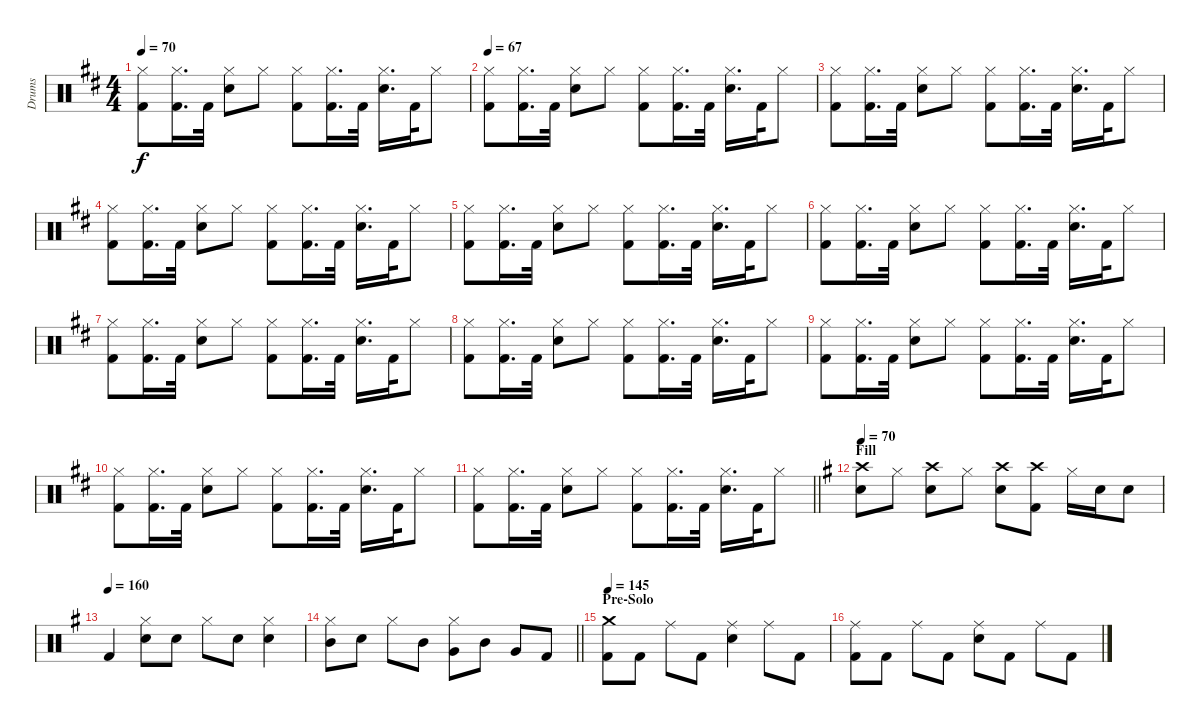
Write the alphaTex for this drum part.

\track ("Drums" "Drums") {instrument percussion}
\staff {score}
\articulation defaults
\ts (4 4)
\tempo 70
\clef neutral
\ks d
("Hi-Hat (closed)" "Kick (hit) 2").8{dy f} ("Hi-Hat (closed)" "Kick (hit) 2").16{d} "Kick (hit) 2".32 ("Hi-Hat (closed)" "Snare (hit) 2").8 "Hi-Hat (closed)".8 ("Hi-Hat (closed)" "Kick (hit) 2").8 ("Hi-Hat (closed)" "Kick (hit) 2").16{d} "Kick (hit) 2".32 ("Hi-Hat (closed)" "Snare (hit) 2").16{d} "Kick (hit) 2".32 "Hi-Hat (closed)".8 |
\tempo 67
("Hi-Hat (closed)" "Kick (hit) 2").8 ("Hi-Hat (closed)" "Kick (hit) 2").16{d} "Kick (hit) 2".32 ("Hi-Hat (closed)" "Snare (hit) 2").8 "Hi-Hat (closed)".8 ("Hi-Hat (closed)" "Kick (hit) 2").8 ("Hi-Hat (closed)" "Kick (hit) 2").16{d} "Kick (hit) 2".32 ("Hi-Hat (closed)" "Snare (hit) 2").16{d} "Kick (hit) 2".32 "Hi-Hat (closed)".8 |
("Hi-Hat (closed)" "Kick (hit) 2").8 ("Hi-Hat (closed)" "Kick (hit) 2").16{d} "Kick (hit) 2".32 ("Hi-Hat (closed)" "Snare (hit) 2").8 "Hi-Hat (closed)".8 ("Hi-Hat (closed)" "Kick (hit) 2").8 ("Hi-Hat (closed)" "Kick (hit) 2").16{d} "Kick (hit) 2".32 ("Hi-Hat (closed)" "Snare (hit) 2").16{d} "Kick (hit) 2".32 "Hi-Hat (closed)".8 |
("Hi-Hat (closed)" "Kick (hit) 2").8 ("Hi-Hat (closed)" "Kick (hit) 2").16{d} "Kick (hit) 2".32 ("Hi-Hat (closed)" "Snare (hit) 2").8 "Hi-Hat (closed)".8 ("Hi-Hat (closed)" "Kick (hit) 2").8 ("Hi-Hat (closed)" "Kick (hit) 2").16{d} "Kick (hit) 2".32 ("Hi-Hat (closed)" "Snare (hit) 2").16{d} "Kick (hit) 2".32 "Hi-Hat (closed)".8 |
("Hi-Hat (closed)" "Kick (hit) 2").8 ("Hi-Hat (closed)" "Kick (hit) 2").16{d} "Kick (hit) 2".32 ("Hi-Hat (closed)" "Snare (hit) 2").8 "Hi-Hat (closed)".8 ("Hi-Hat (closed)" "Kick (hit) 2").8 ("Hi-Hat (closed)" "Kick (hit) 2").16{d} "Kick (hit) 2".32 ("Hi-Hat (closed)" "Snare (hit) 2").16{d} "Kick (hit) 2".32 "Hi-Hat (closed)".8 |
("Hi-Hat (closed)" "Kick (hit) 2").8 ("Hi-Hat (closed)" "Kick (hit) 2").16{d} "Kick (hit) 2".32 ("Hi-Hat (closed)" "Snare (hit) 2").8 "Hi-Hat (closed)".8 ("Hi-Hat (closed)" "Kick (hit) 2").8 ("Hi-Hat (closed)" "Kick (hit) 2").16{d} "Kick (hit) 2".32 ("Hi-Hat (closed)" "Snare (hit) 2").16{d} "Kick (hit) 2".32 "Hi-Hat (closed)".8 |
("Hi-Hat (closed)" "Kick (hit) 2").8 ("Hi-Hat (closed)" "Kick (hit) 2").16{d} "Kick (hit) 2".32 ("Hi-Hat (closed)" "Snare (hit) 2").8 "Hi-Hat (closed)".8 ("Hi-Hat (closed)" "Kick (hit) 2").8 ("Hi-Hat (closed)" "Kick (hit) 2").16{d} "Kick (hit) 2".32 ("Hi-Hat (closed)" "Snare (hit) 2").16{d} "Kick (hit) 2".32 "Hi-Hat (closed)".8 |
("Hi-Hat (closed)" "Kick (hit) 2").8 ("Hi-Hat (closed)" "Kick (hit) 2").16{d} "Kick (hit) 2".32 ("Hi-Hat (closed)" "Snare (hit) 2").8 "Hi-Hat (closed)".8 ("Hi-Hat (closed)" "Kick (hit) 2").8 ("Hi-Hat (closed)" "Kick (hit) 2").16{d} "Kick (hit) 2".32 ("Hi-Hat (closed)" "Snare (hit) 2").16{d} "Kick (hit) 2".32 "Hi-Hat (closed)".8 |
("Hi-Hat (closed)" "Kick (hit) 2").8 ("Hi-Hat (closed)" "Kick (hit) 2").16{d} "Kick (hit) 2".32 ("Hi-Hat (closed)" "Snare (hit) 2").8 "Hi-Hat (closed)".8 ("Hi-Hat (closed)" "Kick (hit) 2").8 ("Hi-Hat (closed)" "Kick (hit) 2").16{d} "Kick (hit) 2".32 ("Hi-Hat (closed)" "Snare (hit) 2").16{d} "Kick (hit) 2".32 "Hi-Hat (closed)".8 |
("Hi-Hat (closed)" "Kick (hit) 2").8 ("Hi-Hat (closed)" "Kick (hit) 2").16{d} "Kick (hit) 2".32 ("Hi-Hat (closed)" "Snare (hit) 2").8 "Hi-Hat (closed)".8 ("Hi-Hat (closed)" "Kick (hit) 2").8 ("Hi-Hat (closed)" "Kick (hit) 2").16{d} "Kick (hit) 2".32 ("Hi-Hat (closed)" "Snare (hit) 2").16{d} "Kick (hit) 2".32 "Hi-Hat (closed)".8 |
\barLineRight lightlight
("Hi-Hat (closed)" "Kick (hit) 2").8 ("Hi-Hat (closed)" "Kick (hit) 2").16{d} "Kick (hit) 2".32 ("Hi-Hat (closed)" "Snare (hit) 2").8 "Hi-Hat (closed)".8 ("Hi-Hat (closed)" "Kick (hit) 2").8 ("Hi-Hat (closed)" "Kick (hit) 2").16{d} "Kick (hit) 2".32 ("Hi-Hat (closed)" "Snare (hit) 2").16{d} "Kick (hit) 2".32 "Hi-Hat (closed)".8 |
\section ("" "Fill")
\tempo 70
\ks g
("Crash high (hit)" "Snare (hit) 2").8 "Hi-Hat (closed)".8 ("Crash high (hit)" "Snare (hit) 2").8 "Hi-Hat (closed)".8 ("Crash high (hit)" "Snare (hit) 2").8 ("Crash high (hit)" "Kick (hit) 2").8 "Hi-Hat (closed)".16 "Snare (hit) 2".16 "Snare (hit) 2".8 |
\tempo (160)
"Kick (hit) 2".4 ("Hi-Hat (closed)" "Snare (hit) 2").8 "Snare (hit) 2".8 "Hi-Hat (closed)".8 "Snare (hit) 2".8 ("Hi-Hat (closed)" "Snare (hit) 2").4 |
\barLineRight lightlight
("Hi-Hat (closed)" "Mid Tom (hit)").8 "Snare (hit) 2".8 "Hi-Hat (closed)".8 "Mid Tom (hit)".8 ("Hi-Hat (closed)" "Very Low Tom (hit)").8 "Mid Tom (hit)".8 "Very Low Tom (hit)".8 "Kick (hit) 2".8 |
\section ("" "Pre-Solo")
\tempo 145
("Crash medium (hit)" "Kick (hit) 2").8 "Kick (hit) 2".8 "Ride (middle)".8 "Kick (hit) 2".8 ("Ride (middle)" "Snare (hit) 2").4 "Ride (middle)".8 "Kick (hit) 2".8 |
("Ride (middle)" "Kick (hit) 2").8 "Kick (hit) 2".8 "Ride (middle)".8 "Kick (hit) 2".8 ("Ride (middle)" "Snare (hit) 2").8 "Kick (hit) 2".8 "Ride (middle)".8 "Kick (hit) 2".8
